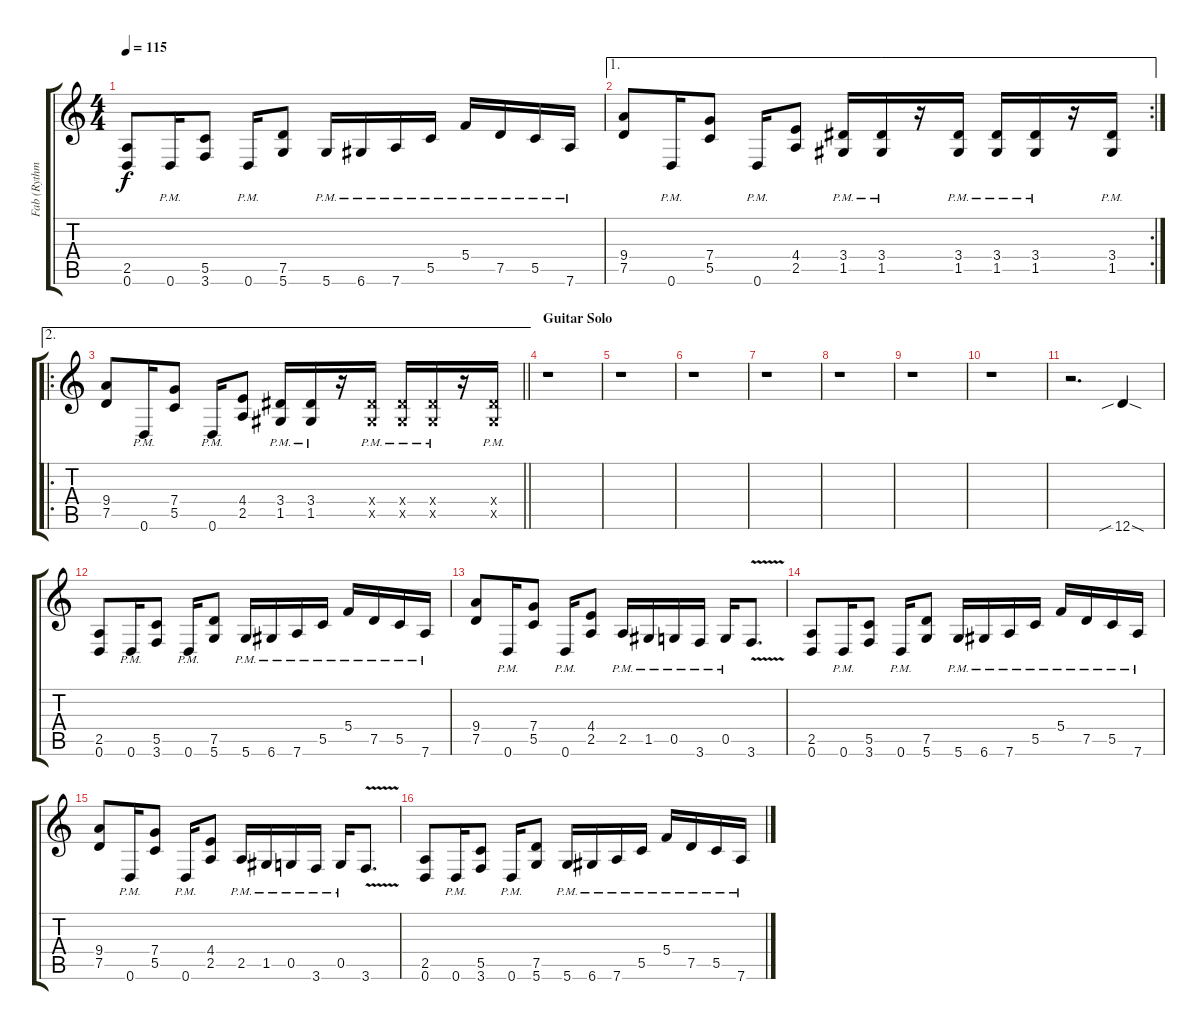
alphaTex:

\track ("Fab (Rythm Guitar II)" "Fab (Rythm") {instrument overdrivenguitar}
\staff {score tabs}
\tuning (D4 A3 F3 C3 G2 D2) {hide}
\ts (4 4)
\tempo 115
\clef g2
\ks c
(2.5 0.6).8{dy f} 0.6{pm}.16 (5.5 3.6).8 0.6{pm}.16 (7.5 5.6).8 5.6{pm}.16 6.6{pm}.16 7.6{pm}.16 5.5{pm}.16 5.4{pm}.16 7.5{pm}.16 5.5{pm}.16 7.6{pm}.16 |
\ae 1
\rc 2
(9.4 7.5).8 0.6{pm}.16 (7.4 5.5).8 0.6{pm}.16 (4.4 2.5).8 (3.4{pm} 1.5{pm}).16 (3.4{pm} 1.5{pm}).16 r.16 (3.4{pm} 1.5{pm}).16 (3.4{pm} 1.5{pm}).16 (3.4{pm} 1.5{pm}).16 r.16 (3.4{pm} 1.5{pm}).16 |
\ae 2
\ro
\barLineRight lightlight
(9.4 7.5).8 0.6{pm}.16 (7.4 5.5).8 0.6{pm}.16 (4.4 2.5).8 (3.4{pm} 1.5{pm}).16 (3.4{pm} 1.5{pm}).16 r.16 (3.4{pm x} 1.5{pm x}).16 (3.4{pm x} 1.5{pm x}).16 (3.4{pm x} 1.5{pm x}).16 r.16 (3.4{pm x} 1.5{pm x}).16 |
\section ("" "Guitar Solo")
r.1 |
r.1 |
r.1 |
r.1 |
r.1 |
r.1 |
r.1 |
r.2{d} 12.6{sib sod}.4 |
(2.5 0.6).8 0.6{pm}.16 (5.5 3.6).8 0.6{pm}.16 (7.5 5.6).8 5.6{pm}.16 6.6{pm}.16 7.6{pm}.16 5.5{pm}.16 5.4{pm}.16 7.5{pm}.16 5.5{pm}.16 7.6{pm}.16 |
(9.4 7.5).8 0.6{pm}.16 (7.4 5.5).8 0.6{pm}.16 (4.4 2.5).8 2.5{pm}.16 1.5{pm}.16 0.5{pm}.16 3.6{pm}.16 0.5{pm}.16 3.6{v}.8{d} |
(2.5 0.6).8 0.6{pm}.16 (5.5 3.6).8 0.6{pm}.16 (7.5 5.6).8 5.6{pm}.16 6.6{pm}.16 7.6{pm}.16 5.5{pm}.16 5.4{pm}.16 7.5{pm}.16 5.5{pm}.16 7.6{pm}.16 |
(9.4 7.5).8 0.6{pm}.16 (7.4 5.5).8 0.6{pm}.16 (4.4 2.5).8 2.5{pm}.16 1.5{pm}.16 0.5{pm}.16 3.6{pm}.16 0.5{pm}.16 3.6{v}.8{d} |
(2.5 0.6).8 0.6{pm}.16 (5.5 3.6).8 0.6{pm}.16 (7.5 5.6).8 5.6{pm}.16 6.6{pm}.16 7.6{pm}.16 5.5{pm}.16 5.4{pm}.16 7.5{pm}.16 5.5{pm}.16 7.6{pm}.16
